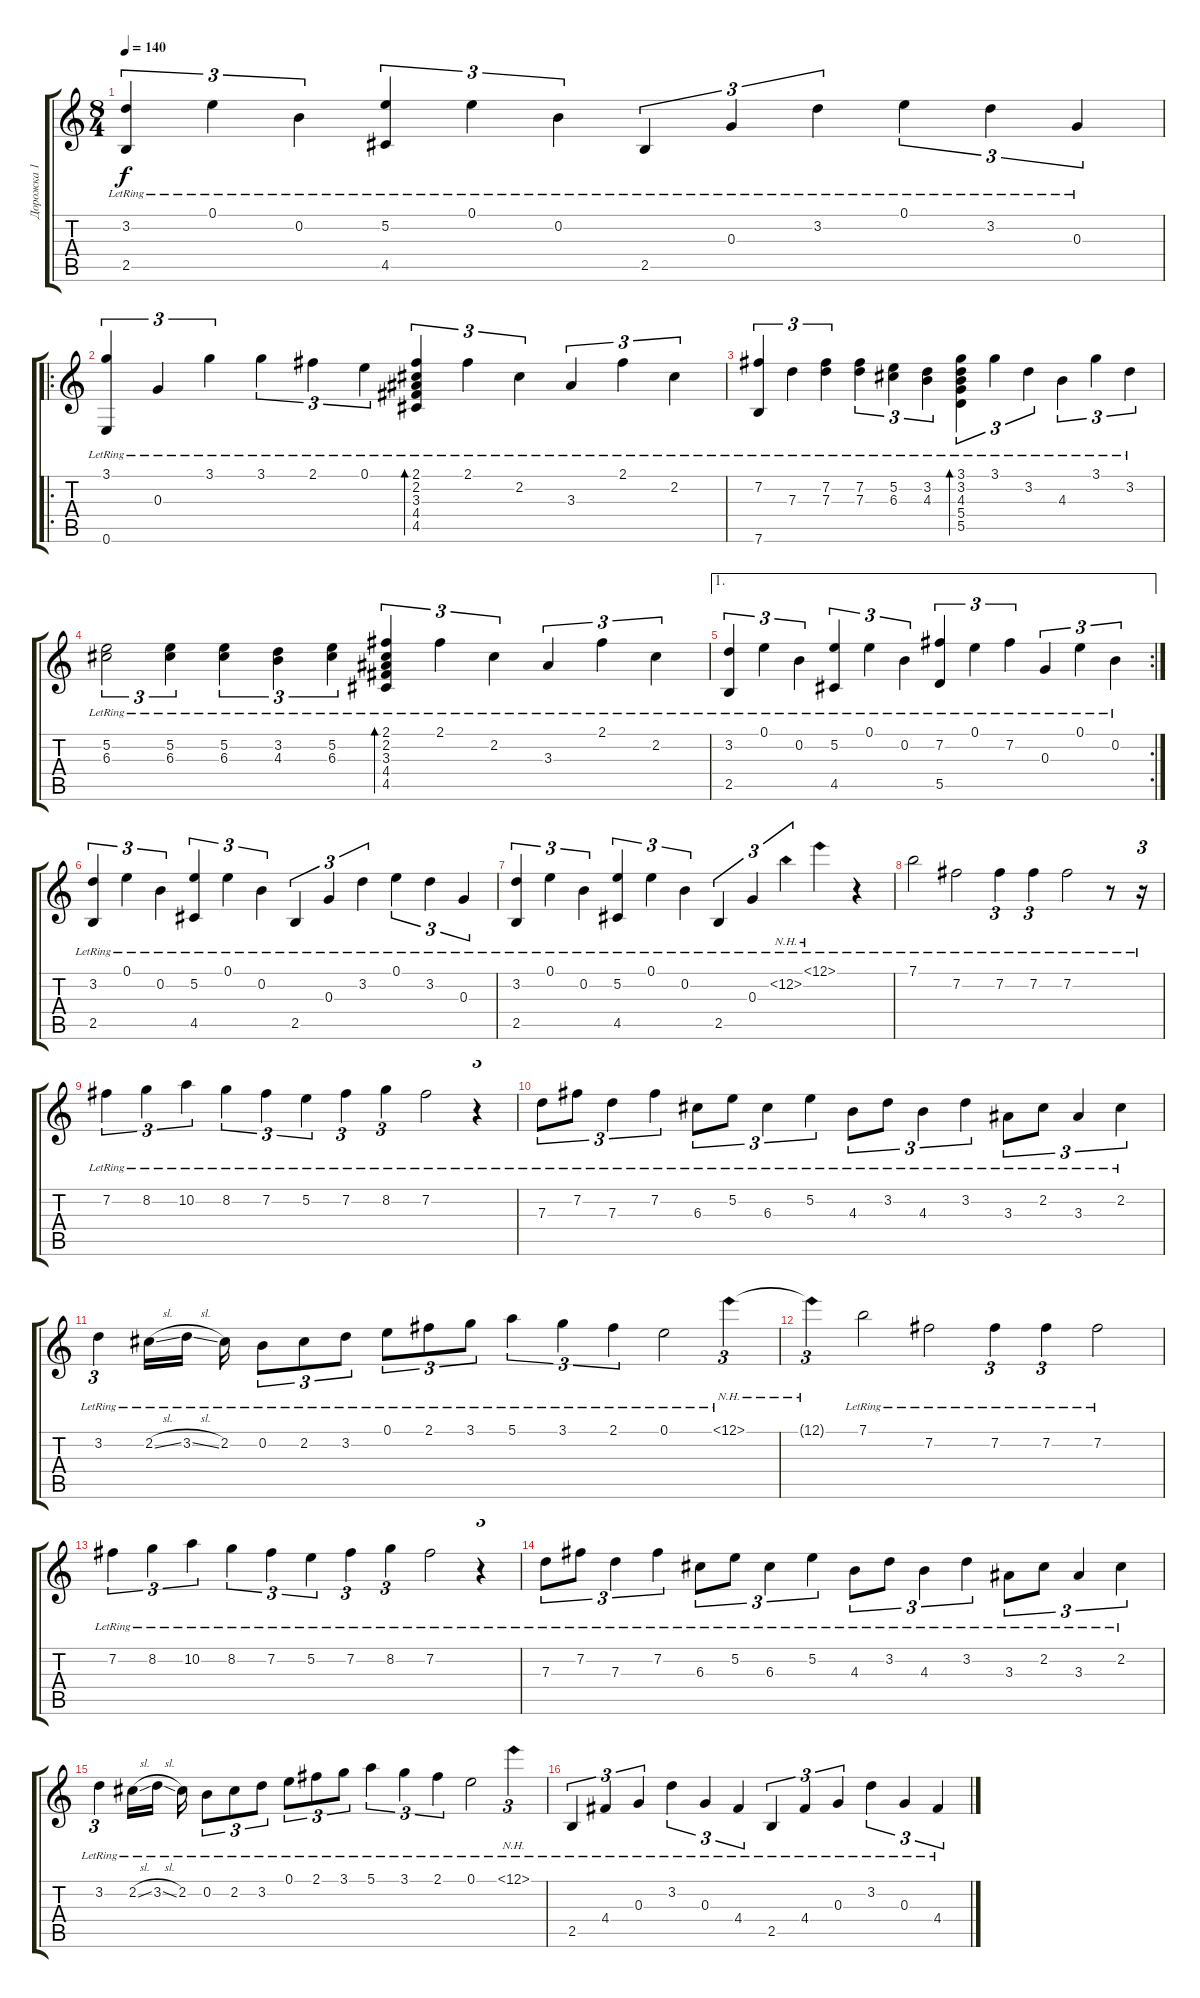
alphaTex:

\track ("Дорожка 1" "Дорожка 1") {instrument acousticguitarnylon}
\staff {score tabs}
\tuning (E4 B3 G3 D3 A2 E2) {hide}
\ts (8 4)
\tempo 140
\clef g2
\ks c
(3.2{lr} 2.5{lr}).4{tu (3 2) dy f} 0.1{lr}.4{tu (3 2)} 0.2{lr}.4{tu (3 2)} (5.2{lr} 4.5{lr}).4{tu (3 2)} 0.1{lr}.4{tu (3 2)} 0.2{lr}.4{tu (3 2)} 2.5{lr}.4{tu (3 2)} 0.3{lr}.4{tu (3 2)} 3.2{lr}.4{tu (3 2)} 0.1{lr}.4{tu (3 2)} 3.2{lr}.4{tu (3 2)} 0.3{lr}.4{tu (3 2)} |
\ro
(3.1{lr} 0.6{lr}).4{tu (3 2)} 0.3{lr}.4{tu (3 2)} 3.1{lr}.4{tu (3 2)} 3.1{lr}.4{tu (3 2)} 2.1{lr}.4{tu (3 2)} 0.1{lr}.4{tu (3 2)} (2.1{lr} 2.2{lr} 3.3{lr} 4.4{lr} 4.5{lr}).4{tu (3 2) bd 480} 2.1{lr}.4{tu (3 2)} 2.2{lr}.4{tu (3 2)} 3.3{lr}.4{tu (3 2)} 2.1{lr}.4{tu (3 2)} 2.2{lr}.4{tu (3 2)} |
(7.2{lr} 7.6{lr}).4{tu (3 2)} 7.3{lr}.4{tu (3 2)} (7.2{lr} 7.3{lr}).4{tu (3 2)} (7.2{lr} 7.3{lr}).4{tu (3 2)} (5.2{lr} 6.3{lr}).4{tu (3 2)} (3.2{lr} 4.3{lr}).4{tu (3 2)} (3.1{lr} 3.2{lr} 4.3{lr} 5.4{lr} 5.5{lr}).4{tu (3 2) bd 480} 3.1{lr}.4{tu (3 2)} 3.2{lr}.4{tu (3 2)} 4.3{lr}.4{tu (3 2)} 3.1{lr}.4{tu (3 2)} 3.2{lr}.4{tu (3 2)} |
(5.2{lr} 6.3{lr}).2{tu (3 2)} (5.2{lr} 6.3{lr}).4{tu (3 2)} (5.2{lr} 6.3{lr}).4{tu (3 2)} (3.2{lr} 4.3{lr}).4{tu (3 2)} (5.2{lr} 6.3{lr}).4{tu (3 2)} (2.1{lr} 2.2{lr} 3.3{lr} 4.4{lr} 4.5{lr}).4{tu (3 2) bd 480} 2.1{lr}.4{tu (3 2)} 2.2{lr}.4{tu (3 2)} 3.3{lr}.4{tu (3 2)} 2.1{lr}.4{tu (3 2)} 2.2{lr}.4{tu (3 2)} |
\ae 1
\rc 2
(3.2{lr} 2.5{lr}).4{tu (3 2)} 0.1{lr}.4{tu (3 2)} 0.2{lr}.4{tu (3 2)} (5.2{lr} 4.5{lr}).4{tu (3 2)} 0.1{lr}.4{tu (3 2)} 0.2{lr}.4{tu (3 2)} (7.2{lr} 5.5{lr}).4{tu (3 2)} 0.1{lr}.4{tu (3 2)} 7.2{lr}.4{tu (3 2)} 0.3{lr}.4{tu (3 2)} 0.1{lr}.4{tu (3 2)} 0.2{lr}.4{tu (3 2)} |
(3.2{lr} 2.5{lr}).4{tu (3 2)} 0.1{lr}.4{tu (3 2)} 0.2{lr}.4{tu (3 2)} (5.2{lr} 4.5{lr}).4{tu (3 2)} 0.1{lr}.4{tu (3 2)} 0.2{lr}.4{tu (3 2)} 2.5{lr}.4{tu (3 2)} 0.3{lr}.4{tu (3 2)} 3.2{lr}.4{tu (3 2)} 0.1{lr}.4{tu (3 2)} 3.2{lr}.4{tu (3 2)} 0.3{lr}.4{tu (3 2)} |
(3.2{lr} 2.5{lr}).4{tu (3 2)} 0.1{lr}.4{tu (3 2)} 0.2{lr}.4{tu (3 2)} (5.2{lr} 4.5{lr}).4{tu (3 2)} 0.1{lr}.4{tu (3 2)} 0.2{lr}.4{tu (3 2)} 2.5{lr}.4{tu (3 2)} 0.3{lr}.4{tu (3 2)} 12.2{nh lr}.4{tu (3 2)} 12.1{nh lr}.4 r.4 |
7.1{lr}.2 7.2{lr}.2 7.2{lr}.4{tu (3 2)} 7.2{lr}.4{tu (3 2)} 7.2{lr}.2 r.8 r.16{tu (3 2)} |
7.2{lr}.4{tu (3 2)} 8.2{lr}.4{tu (3 2)} 10.2{lr}.4{tu (3 2)} 8.2{lr}.4{tu (3 2)} 7.2{lr}.4{tu (3 2)} 5.2{lr}.4{tu (3 2)} 7.2{lr}.4{tu (3 2)} 8.2{lr}.4{tu (3 2)} 7.2{lr}.2 r.4{tu (3 2)} |
7.3{lr}.8{tu (3 2)} 7.2{lr}.8{tu (3 2)} 7.3{lr}.4{tu (3 2)} 7.2{lr}.4{tu (3 2)} 6.3{lr}.8{tu (3 2)} 5.2{lr}.8{tu (3 2)} 6.3{lr}.4{tu (3 2)} 5.2{lr}.4{tu (3 2)} 4.3{lr}.8{tu (3 2)} 3.2{lr}.8{tu (3 2)} 4.3{lr}.4{tu (3 2)} 3.2{lr}.4{tu (3 2)} 3.3{lr}.8{tu (3 2)} 2.2{lr}.8{tu (3 2)} 3.3{lr}.4{tu (3 2)} 2.2{lr}.4{tu (3 2)} |
3.2{lr}.4{tu (3 2)} 2.2{sl lr}.16 3.2{sl lr}.16 2.2{lr}.16 0.2{lr}.8{tu (3 2)} 2.2{lr}.8{tu (3 2)} 3.2{lr}.8{tu (3 2)} 0.1{lr}.8{tu (3 2)} 2.1{lr}.8{tu (3 2)} 3.1{lr}.8{tu (3 2)} 5.1{lr}.4{tu (3 2)} 3.1{lr}.4{tu (3 2)} 2.1{lr}.4{tu (3 2)} 0.1{lr}.2 12.1{nh lr}.4{tu (3 2)} |
12.1{nh t}.4{tu (3 2)} 7.1{lr}.2 7.2{lr}.2 7.2{lr}.4{tu (3 2)} 7.2{lr}.4{tu (3 2)} 7.2{lr}.2 |
7.2{lr}.4{tu (3 2)} 8.2{lr}.4{tu (3 2)} 10.2{lr}.4{tu (3 2)} 8.2{lr}.4{tu (3 2)} 7.2{lr}.4{tu (3 2)} 5.2{lr}.4{tu (3 2)} 7.2{lr}.4{tu (3 2)} 8.2{lr}.4{tu (3 2)} 7.2{lr}.2 r.4{tu (3 2)} |
7.3{lr}.8{tu (3 2)} 7.2{lr}.8{tu (3 2)} 7.3{lr}.4{tu (3 2)} 7.2{lr}.4{tu (3 2)} 6.3{lr}.8{tu (3 2)} 5.2{lr}.8{tu (3 2)} 6.3{lr}.4{tu (3 2)} 5.2{lr}.4{tu (3 2)} 4.3{lr}.8{tu (3 2)} 3.2{lr}.8{tu (3 2)} 4.3{lr}.4{tu (3 2)} 3.2{lr}.4{tu (3 2)} 3.3{lr}.8{tu (3 2)} 2.2{lr}.8{tu (3 2)} 3.3{lr}.4{tu (3 2)} 2.2{lr}.4{tu (3 2)} |
3.2{lr}.4{tu (3 2)} 2.2{sl lr}.16 3.2{sl lr}.16 2.2{lr}.16 0.2{lr}.8{tu (3 2)} 2.2{lr}.8{tu (3 2)} 3.2{lr}.8{tu (3 2)} 0.1{lr}.8{tu (3 2)} 2.1{lr}.8{tu (3 2)} 3.1{lr}.8{tu (3 2)} 5.1{lr}.4{tu (3 2)} 3.1{lr}.4{tu (3 2)} 2.1{lr}.4{tu (3 2)} 0.1{lr}.2 12.1{nh lr}.4{tu (3 2)} |
2.5{lr}.4{tu (3 2)} 4.4{lr}.4{tu (3 2)} 0.3{lr}.4{tu (3 2)} 3.2{lr}.4{tu (3 2)} 0.3{lr}.4{tu (3 2)} 4.4{lr}.4{tu (3 2)} 2.5{lr}.4{tu (3 2)} 4.4{lr}.4{tu (3 2)} 0.3{lr}.4{tu (3 2)} 3.2{lr}.4{tu (3 2)} 0.3{lr}.4{tu (3 2)} 4.4{lr}.4{tu (3 2)}
